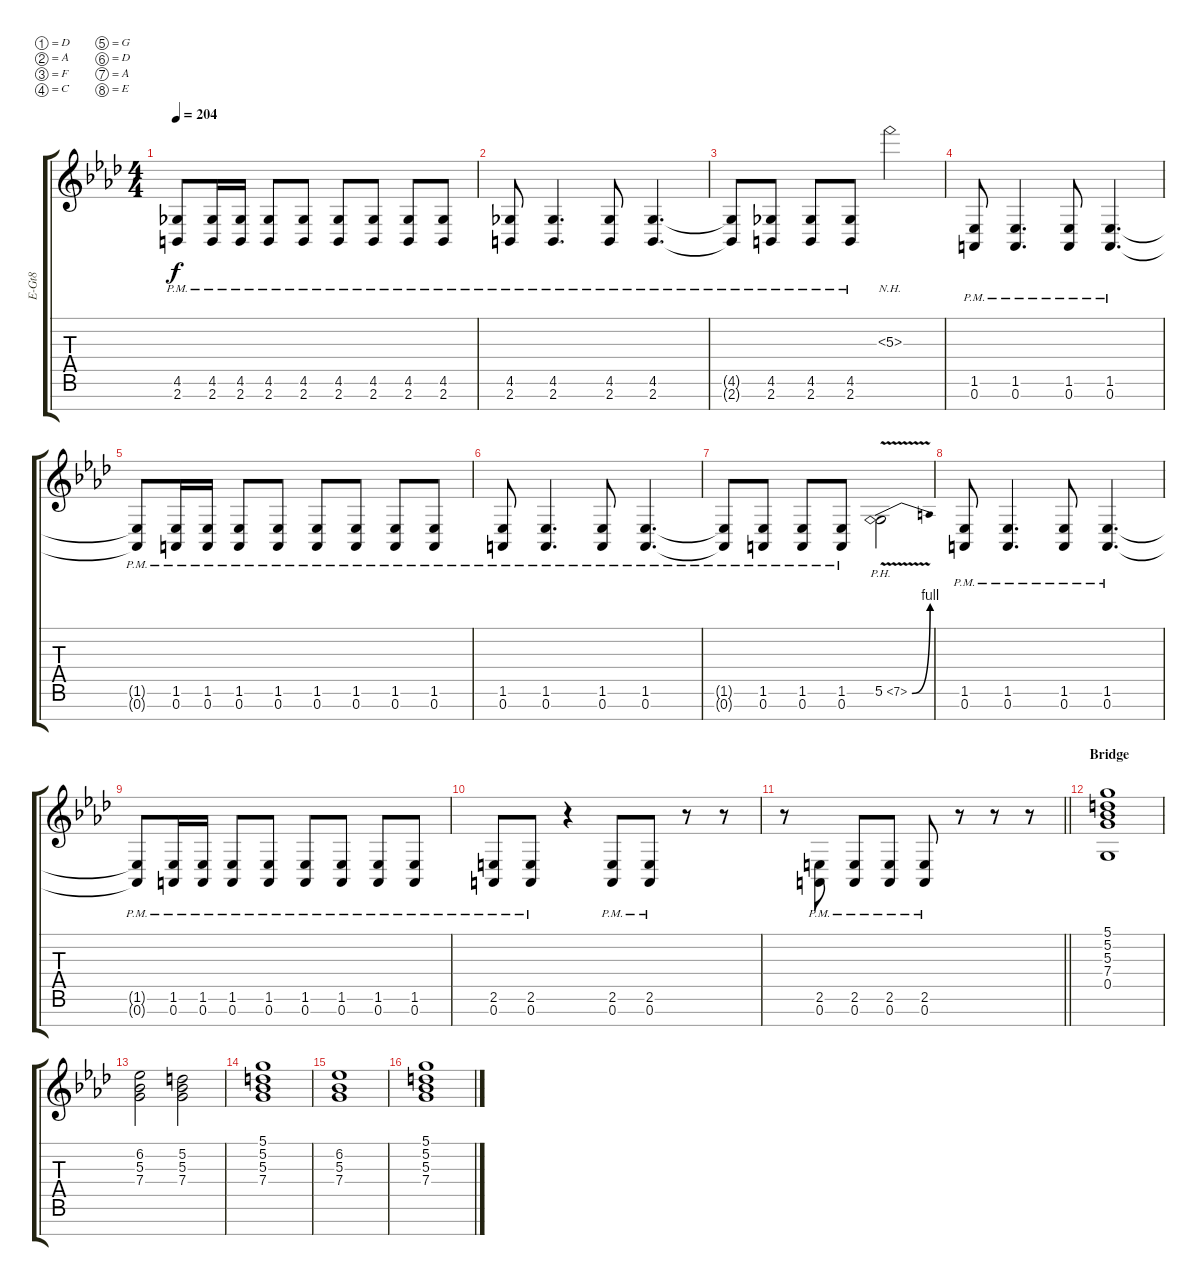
\bracketExtendMode groupsimilarinstruments
\otherSystemsTrackNameOrientation horizontal
\track ("Kevin Chartré" "E-Gt8") {instrument distortionguitar}
\staff {score tabs}
\tuning (D4 A3 F3 C3 G2 D2 A1 E1)
\ts (4 4)
\tempo 204
\clef g2
\ks ab
(4.6{pm t acc b} 2.7{pm t acc #}).8{dy f beam Up} (4.6{pm acc b} 2.7{pm acc #}).16{beam Up} (4.6{pm acc b} 2.7{pm acc #}).16{beam Up} (4.6{pm acc b} 2.7{pm acc #}).8{beam Up} (4.6{pm acc b} 2.7{pm acc #}).8{beam Up} (4.6{pm acc b} 2.7{pm acc #}).8{beam Up} (4.6{pm acc b} 2.7{pm acc #}).8{beam Up} (4.6{pm acc b} 2.7{pm acc #}).8{beam Up} (4.6{pm acc b} 2.7{pm acc #}).8{beam Up} |
(4.6{pm acc b} 2.7{pm acc #}).8{beam Up} (4.6{pm acc b} 2.7{pm acc #}).4{d beam Up} (4.6{pm acc b} 2.7{pm acc #}).8{beam Up} (4.6{pm acc b} 2.7{pm acc #}).4{d beam Up} |
(4.6{pm t acc b} 2.7{pm t acc #}).8{beam Up} (4.6{pm acc b} 2.7{pm acc #}).8{beam Up} (4.6{pm acc b} 2.7{pm acc #}).8{beam Up} (4.6{pm acc b} 2.7{pm acc #}).8{beam Up} 5.3{nh acc forcenatural}.2{beam Down} |
(1.6{pm acc forcenatural} 0.7{pm acc forcenatural}).8{beam Up} (1.6{pm acc forcenatural} 0.7{pm acc forcenatural}).4{d beam Up} (1.6{pm acc forcenatural} 0.7{pm acc forcenatural}).8{beam Up} (1.6{pm acc forcenatural} 0.7{pm acc forcenatural}).4{d beam Up} |
(1.6{pm t acc forcenatural} 0.7{pm t acc forcenatural}).8{beam Up} (1.6{pm acc forcenatural} 0.7{pm acc forcenatural}).16{beam Up} (1.6{pm acc forcenatural} 0.7{pm acc forcenatural}).16{beam Up} (1.6{pm acc forcenatural} 0.7{pm acc forcenatural}).8{beam Up} (1.6{pm acc forcenatural} 0.7{pm acc forcenatural}).8{beam Up} (1.6{pm acc forcenatural} 0.7{pm acc forcenatural}).8{beam Up} (1.6{pm acc forcenatural} 0.7{pm acc forcenatural}).8{beam Up} (1.6{pm acc forcenatural} 0.7{pm acc forcenatural}).8{beam Up} (1.6{pm acc forcenatural} 0.7{pm acc forcenatural}).8{beam Up} |
(1.6{pm acc forcenatural} 0.7{pm acc forcenatural}).8{beam Up} (1.6{pm acc forcenatural} 0.7{pm acc forcenatural}).4{d beam Up} (1.6{pm acc forcenatural} 0.7{pm acc forcenatural}).8{beam Up} (1.6{pm acc forcenatural} 0.7{pm acc forcenatural}).4{d beam Up} |
(1.6{pm t acc forcenatural} 0.7{pm t acc forcenatural}).8{beam Up} (1.6{pm acc forcenatural} 0.7{pm acc forcenatural}).8{beam Up} (1.6{pm acc forcenatural} 0.7{pm acc forcenatural}).8{beam Up} (1.6{pm acc forcenatural} 0.7{pm acc forcenatural}).8{beam Up} 5.6{be (bend 0 0 60 4) ph 2 v acc forcenatural}.2{beam Down} |
(1.6{pm acc forcenatural} 0.7{pm acc forcenatural}).8{beam Up} (1.6{pm acc forcenatural} 0.7{pm acc forcenatural}).4{d beam Up} (1.6{pm acc forcenatural} 0.7{pm acc forcenatural}).8{beam Up} (1.6{pm acc forcenatural} 0.7{pm acc forcenatural}).4{d beam Up} |
(1.6{pm t acc forcenatural} 0.7{pm t acc forcenatural}).8{beam Up} (1.6{pm acc forcenatural} 0.7{pm acc forcenatural}).16{beam Up} (1.6{pm acc forcenatural} 0.7{pm acc forcenatural}).16{beam Up} (1.6{pm acc forcenatural} 0.7{pm acc forcenatural}).8{beam Up} (1.6{pm acc forcenatural} 0.7{pm acc forcenatural}).8{beam Up} (1.6{pm acc forcenatural} 0.7{pm acc forcenatural}).8{beam Up} (1.6{pm acc forcenatural} 0.7{pm acc forcenatural}).8{beam Up} (1.6{pm acc forcenatural} 0.7{pm acc forcenatural}).8{beam Up} (1.6{pm acc forcenatural} 0.7{pm acc forcenatural}).8{beam Up} |
(2.6{pm acc #} 0.7{pm acc forcenatural}).8{beam Up} (2.6{pm acc #} 0.7{pm acc forcenatural}).8{beam Up} r.4{beam Up} (2.6{pm acc #} 0.7{pm acc forcenatural}).8{beam Up} (2.6{pm acc #} 0.7{pm acc forcenatural}).8{beam Up} r.8{beam Up} r.8{beam Up} |
\barLineRight lightlight
r.8{beam Down} (2.6{pm acc #} 0.7{pm acc forcenatural}).8{beam Up} (2.6{pm acc #} 0.7{pm acc forcenatural}).8{beam Up} (2.6{pm acc #} 0.7{pm acc forcenatural}).8{beam Up} (2.6{pm acc #} 0.7{pm acc forcenatural}).8{beam Up} r.8{beam Up} r.8{beam Up} r.8{beam Up} |
\section ("" "Bridge")
(5.1{acc forcenatural} 5.2{acc forcenatural} 5.3{acc forcenatural} 7.4{acc forcenatural} 0.5{acc forcenatural}).1{beam Up} |
(6.2{acc forcenatural} 5.3{acc forcenatural} 7.4{acc forcenatural}).2{beam Down} (5.2{acc forcenatural} 5.3{acc forcenatural} 7.4{acc forcenatural}).2{beam Down} |
(5.1{acc forcenatural} 5.2{acc forcenatural} 5.3{acc forcenatural} 7.4{acc forcenatural}).1{beam Down} |
(6.2{acc forcenatural} 5.3{acc forcenatural} 7.4{acc forcenatural}).1{beam Down} |
(5.1{acc forcenatural} 5.2{acc forcenatural} 5.3{acc forcenatural} 7.4{acc forcenatural}).1{beam Down}
